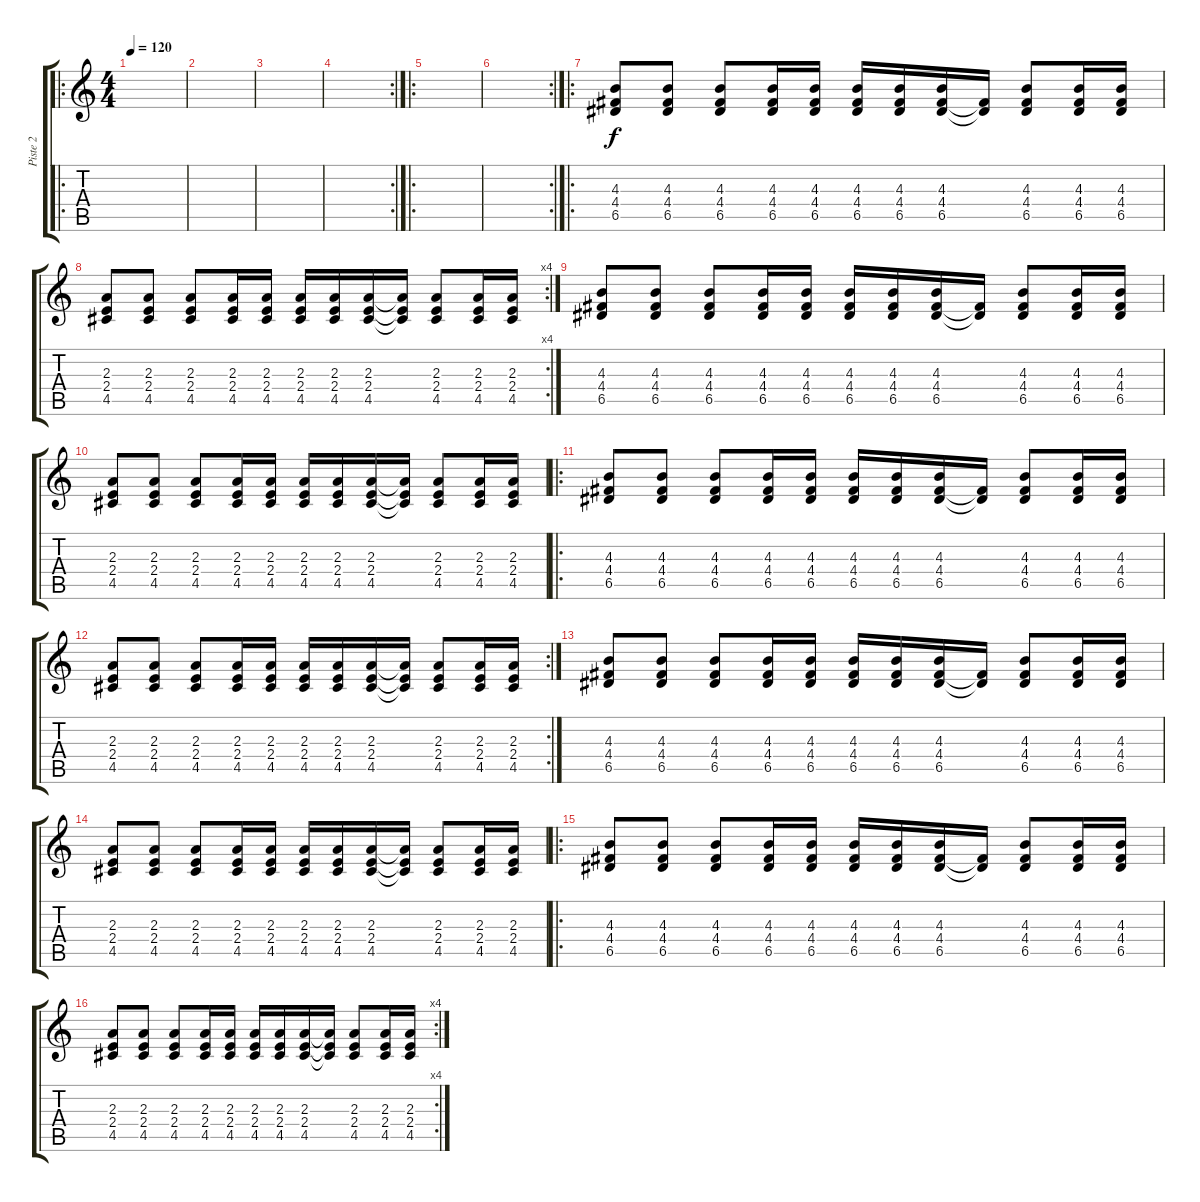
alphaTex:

\track ("Piste 2" "Piste 2") {instrument acousticguitarnylon}
\staff {score tabs}
\tuning (E4 B3 G3 D3 A2 E2) {hide}
\ro
\ts (4 4)
\tempo 120
\clef g2
\ks c
|
|
|
\rc 2
|
\ro
|
\rc 2
|
\ro
(4.3 4.4 6.5).8 (4.3 4.4 6.5).8 (4.3 4.4 6.5).8 (4.3 4.4 6.5).16 (4.3 4.4 6.5).16 (4.3 4.4 6.5).16 (4.3 4.4 6.5).16 (4.3 4.4 6.5).16 (4.4{t} 6.5{t}).16 (4.3 4.4 6.5).8 (4.3 4.4 6.5).16 (4.3 4.4 6.5).16 |
\rc 4
(2.3 2.4 4.5).8 (2.3 2.4 4.5).8 (2.3 2.4 4.5).8 (2.3 2.4 4.5).16 (2.3 2.4 4.5).16 (2.3 2.4 4.5).16 (2.3 2.4 4.5).16 (2.3 2.4 4.5).16 (2.3{t} 2.4{t} 4.5{t}).16 (2.3 2.4 4.5).8 (2.3 2.4 4.5).16 (2.3 2.4 4.5).16 |
(4.3 4.4 6.5).8 (4.3 4.4 6.5).8 (4.3 4.4 6.5).8 (4.3 4.4 6.5).16 (4.3 4.4 6.5).16 (4.3 4.4 6.5).16 (4.3 4.4 6.5).16 (4.3 4.4 6.5).16 (4.4{t} 6.5{t}).16 (4.3 4.4 6.5).8 (4.3 4.4 6.5).16 (4.3 4.4 6.5).16 |
(2.3 2.4 4.5).8 (2.3 2.4 4.5).8 (2.3 2.4 4.5).8 (2.3 2.4 4.5).16 (2.3 2.4 4.5).16 (2.3 2.4 4.5).16 (2.3 2.4 4.5).16 (2.3 2.4 4.5).16 (2.3{t} 2.4{t} 4.5{t}).16 (2.3 2.4 4.5).8 (2.3 2.4 4.5).16 (2.3 2.4 4.5).16 |
\ro
(4.3 4.4 6.5).8 (4.3 4.4 6.5).8 (4.3 4.4 6.5).8 (4.3 4.4 6.5).16 (4.3 4.4 6.5).16 (4.3 4.4 6.5).16 (4.3 4.4 6.5).16 (4.3 4.4 6.5).16 (4.4{t} 6.5{t}).16 (4.3 4.4 6.5).8 (4.3 4.4 6.5).16 (4.3 4.4 6.5).16 |
\rc 2
(2.3 2.4 4.5).8 (2.3 2.4 4.5).8 (2.3 2.4 4.5).8 (2.3 2.4 4.5).16 (2.3 2.4 4.5).16 (2.3 2.4 4.5).16 (2.3 2.4 4.5).16 (2.3 2.4 4.5).16 (2.3{t} 2.4{t} 4.5{t}).16 (2.3 2.4 4.5).8 (2.3 2.4 4.5).16 (2.3 2.4 4.5).16 |
(4.3 4.4 6.5).8 (4.3 4.4 6.5).8 (4.3 4.4 6.5).8 (4.3 4.4 6.5).16 (4.3 4.4 6.5).16 (4.3 4.4 6.5).16 (4.3 4.4 6.5).16 (4.3 4.4 6.5).16 (4.4{t} 6.5{t}).16 (4.3 4.4 6.5).8 (4.3 4.4 6.5).16 (4.3 4.4 6.5).16 |
(2.3 2.4 4.5).8 (2.3 2.4 4.5).8 (2.3 2.4 4.5).8 (2.3 2.4 4.5).16 (2.3 2.4 4.5).16 (2.3 2.4 4.5).16 (2.3 2.4 4.5).16 (2.3 2.4 4.5).16 (2.3{t} 2.4{t} 4.5{t}).16 (2.3 2.4 4.5).8 (2.3 2.4 4.5).16 (2.3 2.4 4.5).16 |
\ro
(4.3 4.4 6.5).8 (4.3 4.4 6.5).8 (4.3 4.4 6.5).8 (4.3 4.4 6.5).16 (4.3 4.4 6.5).16 (4.3 4.4 6.5).16 (4.3 4.4 6.5).16 (4.3 4.4 6.5).16 (4.4{t} 6.5{t}).16 (4.3 4.4 6.5).8 (4.3 4.4 6.5).16 (4.3 4.4 6.5).16 |
\rc 4
(2.3 2.4 4.5).8 (2.3 2.4 4.5).8 (2.3 2.4 4.5).8 (2.3 2.4 4.5).16 (2.3 2.4 4.5).16 (2.3 2.4 4.5).16 (2.3 2.4 4.5).16 (2.3 2.4 4.5).16 (2.3{t} 2.4{t} 4.5{t}).16 (2.3 2.4 4.5).8 (2.3 2.4 4.5).16 (2.3 2.4 4.5).16
